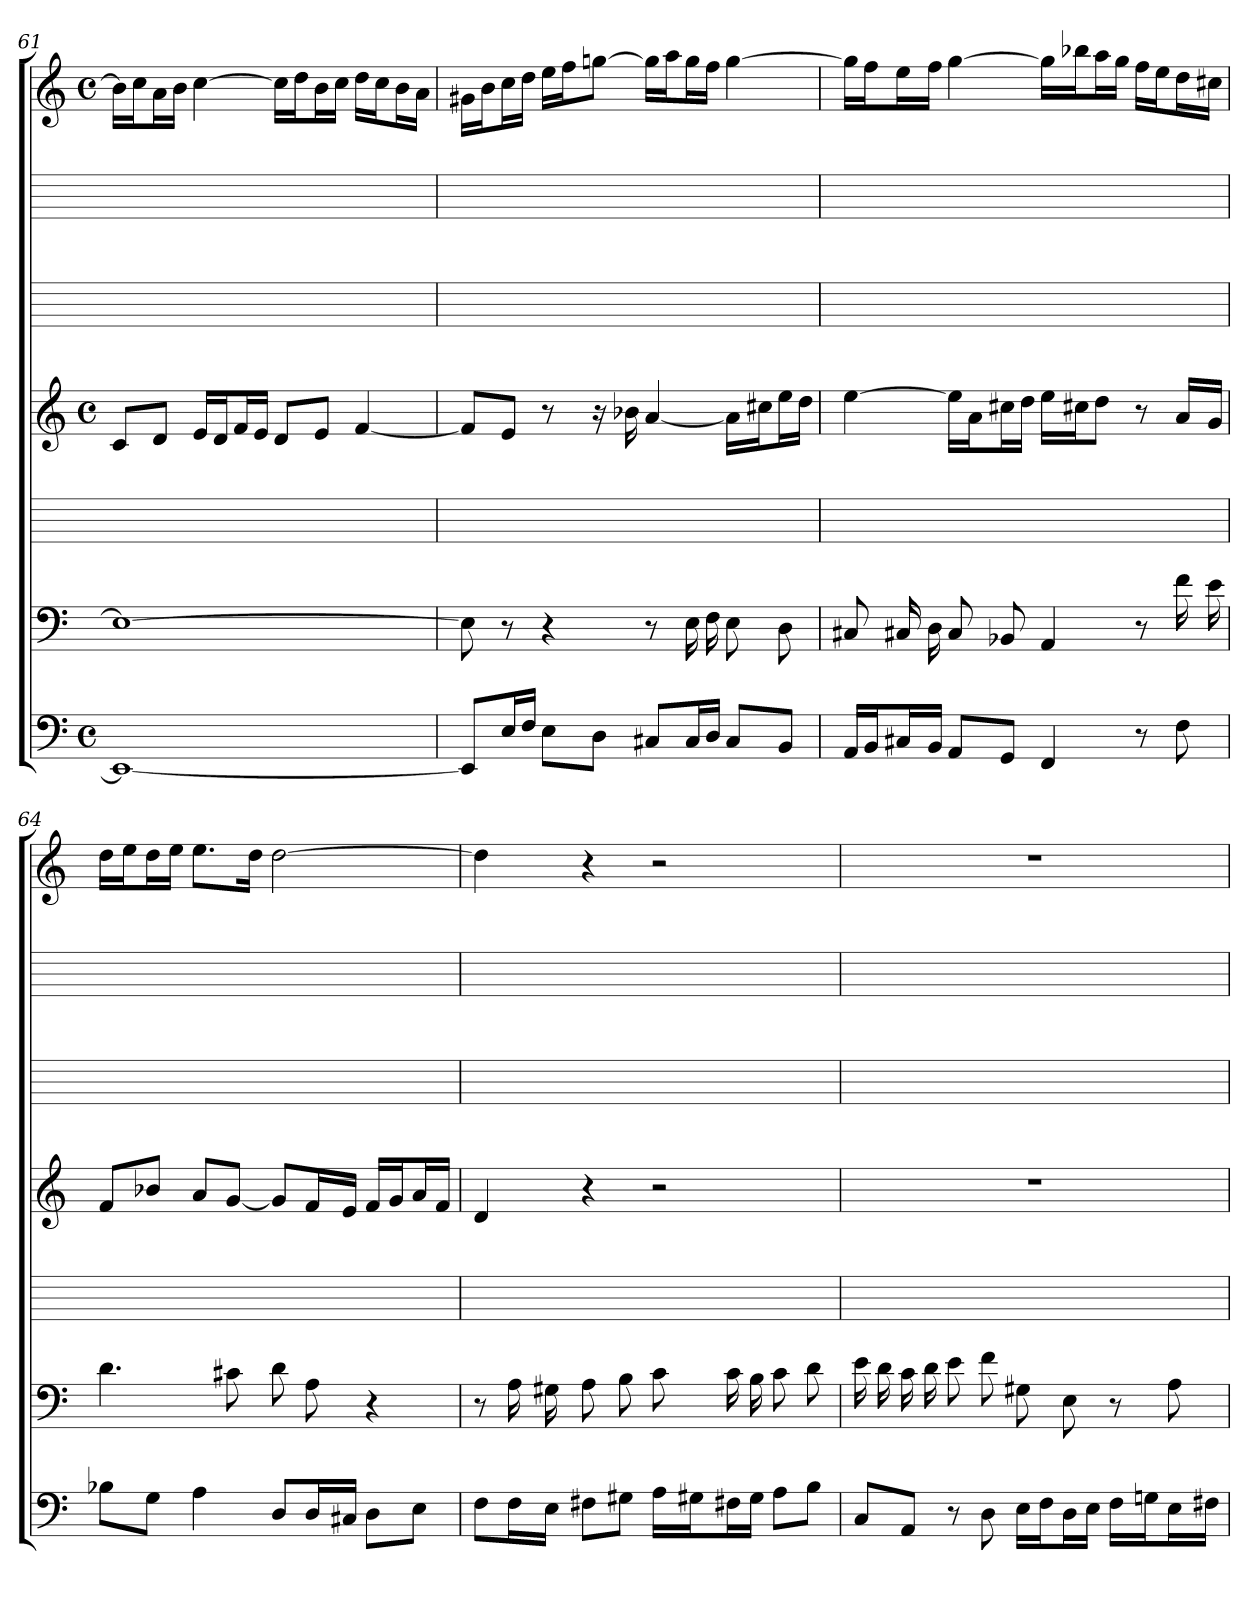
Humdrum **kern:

**kern	**kern	**kern	**kern	**kern	**kern	**kern
*part7	*part6	*part5	*part4	*part3	*part2	*part1
*staff7	*staff6	*staff5	*staff4	*staff3	*staff2	*staff1
*clefF4	*clefF4	*	*clefG2	*	*	*clefG2
*M4/4	*	*	*M4/4	*	*	*M4/4
*met(c)	*	*	*met(c)	*	*	*met(c)
=61	=61	=61	=61	=61	=61	=61
1EE_	1E_	1ryy	8c/L	1ryy	1ryy	16b\LL]
.	.	.	.	.	.	16cc\J
.	.	.	8d/J	.	.	16a\L
.	.	.	.	.	.	16b\JJ
.	.	.	16e/LL	.	.	[4cc
.	.	.	16d/J	.	.	.
.	.	.	16f/L	.	.	.
.	.	.	16e/JJ	.	.	.
.	.	.	8d/L	.	.	16cc\LL]
.	.	.	.	.	.	16dd\J
.	.	.	8e/J	.	.	16b\L
.	.	.	.	.	.	16cc\JJ
.	.	.	[4f	.	.	16dd\LL
.	.	.	.	.	.	16cc\J
.	.	.	.	.	.	16b\L
.	.	.	.	.	.	16a\JJ
=62	=62	=62	=62	=62	=62	=62
8EE/L]	8E]	1ryy	8f/L]	1ryy	1ryy	16g#X\LL
.	.	.	.	.	.	16b\J
16E/L	8r	.	8e/J	.	.	16cc\L
16F/JJ	.	.	.	.	.	16dd\JJ
8E\L	4r	.	8r	.	.	16ee\LL
.	.	.	.	.	.	16ff\J
8D\J	.	.	16r	.	.	[8ggn\J
.	.	.	16b-X	.	.	.
8C#X/L	8r	.	[4a	.	.	16gg\LL]
.	.	.	.	.	.	16aa\J
16C#/L	16E	.	.	.	.	16gg\L
16D/JJ	16F	.	.	.	.	16ff\JJ
8C#/L	8E	.	16a\LL]	.	.	[4gg
.	.	.	16cc#X\J	.	.	.
8BB/J	8D	.	16ee\L	.	.	.
.	.	.	16dd\JJ	.	.	.
=63	=63	=63	=63	=63	=63	=63
16AA/LL	8C#X	1ryy	[4ee	1ryy	1ryy	16gg\LL]
16BB/J	.	.	.	.	.	16ff\J
16C#X/L	16C#X	.	.	.	.	16ee\L
16BB/JJ	16D	.	.	.	.	16ff\JJ
8AA/L	8C#	.	16ee\LL]	.	.	[4gg
.	.	.	16a\J	.	.	.
8GG/J	8BB-X	.	16cc#X\L	.	.	.
.	.	.	16dd\JJ	.	.	.
4FF	4AA	.	16ee\LL	.	.	16gg\LL]
.	.	.	16cc#X\J	.	.	16bb-X\J
.	.	.	8dd\J	.	.	16aa\L
.	.	.	.	.	.	16gg\JJ
8r	8r	.	8r	.	.	16ff\LL
.	.	.	.	.	.	16ee\J
8F	16f	.	16a/LL	.	.	16dd\L
.	16e	.	16g/JJ	.	.	16cc#X\JJ
=64	=64	=64	=64	=64	=64	=64
8B-X\L	4.d	1ryy	8f/L	1ryy	1ryy	16dd\LL
.	.	.	.	.	.	16ee\J
8G\J	.	.	8b-X/J	.	.	16dd\L
.	.	.	.	.	.	16ee\JJ
4A	.	.	8a/L	.	.	8.ee\L
.	8c#X	.	[8g/J	.	.	.
.	.	.	.	.	.	16dd\Jk
8D/L	8d	.	8g/L]	.	.	[2dd
16D/L	8A	.	16f/L	.	.	.
16C#X/JJ	.	.	16e/JJ	.	.	.
8D\L	4r	.	16f/LL	.	.	.
.	.	.	16g/J	.	.	.
8E\J	.	.	16a/L	.	.	.
.	.	.	16f/JJ	.	.	.
=65	=65	=65	=65	=65	=65	=65
8F\L	8r	1ryy	4d	1ryy	1ryy	4dd]
16F\L	16A	.	.	.	.	.
16E\JJ	16G#X	.	.	.	.	.
8F#X\L	8A	.	4r	.	.	4r
8G#X\J	8B	.	.	.	.	.
16A\LL	8c	.	2r	.	.	2r
16G#X\J	.	.	.	.	.	.
16F#X\L	16c	.	.	.	.	.
16G#\JJ	16B	.	.	.	.	.
8A\L	8c	.	.	.	.	.
8B\J	8d	.	.	.	.	.
=66	=66	=66	=66	=66	=66	=66
8C/L	16e	1ryy	1r	1ryy	1ryy	1r
.	16d	.	.	.	.	.
8AA/J	16c	.	.	.	.	.
.	16d	.	.	.	.	.
8r	8e	.	.	.	.	.
8D	8f	.	.	.	.	.
16E\LL	8G#X	.	.	.	.	.
16F\J	.	.	.	.	.	.
16D\L	8E	.	.	.	.	.
16E\JJ	.	.	.	.	.	.
16F\LL	8r	.	.	.	.	.
16Gn\J	.	.	.	.	.	.
16E\L	8A	.	.	.	.	.
16F#X\JJ	.	.	.	.	.	.
=	=	=	=	=	=	=
*-	*-	*-	*-	*-	*-	*-
